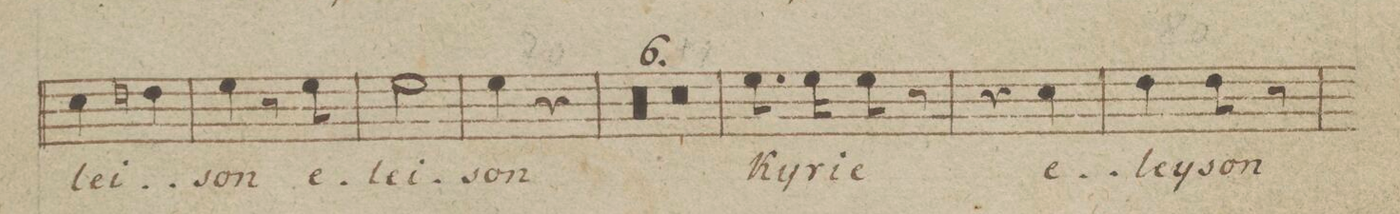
**kern	**text	**dynam
*I"Alto.	*	*
*clefC3	*	*
*k[b-e-]	*	*
*M2/4	*	*
4d\	-lei-	.
4en\	.	.
=67	=67	=67
4f\	-son	.
8r	.	.
8f\	e-	.
=68	=68	=68
2f\	-lei-	.
=69	=69	=69
4f\	-son	.
4r	.	.
=70	=70	=70
0r	.	.
=71	=71	=71
=72	=72	=72
=73	=73	=73
=74	=74	=74
1r	.	.
=75	=75	=75
=76	=76	=76
8.f\	Ky-	.
16f\	-ri-	.
8f\	-e	.
8r	.	.
=77	=77	=77
4r	.	.
4d\	e-	.
=78	=78	=78
4e-\	-ley-	.
8e-\	-son	.
8r	.	.
=79	=79	=79
*-	*-	*-
